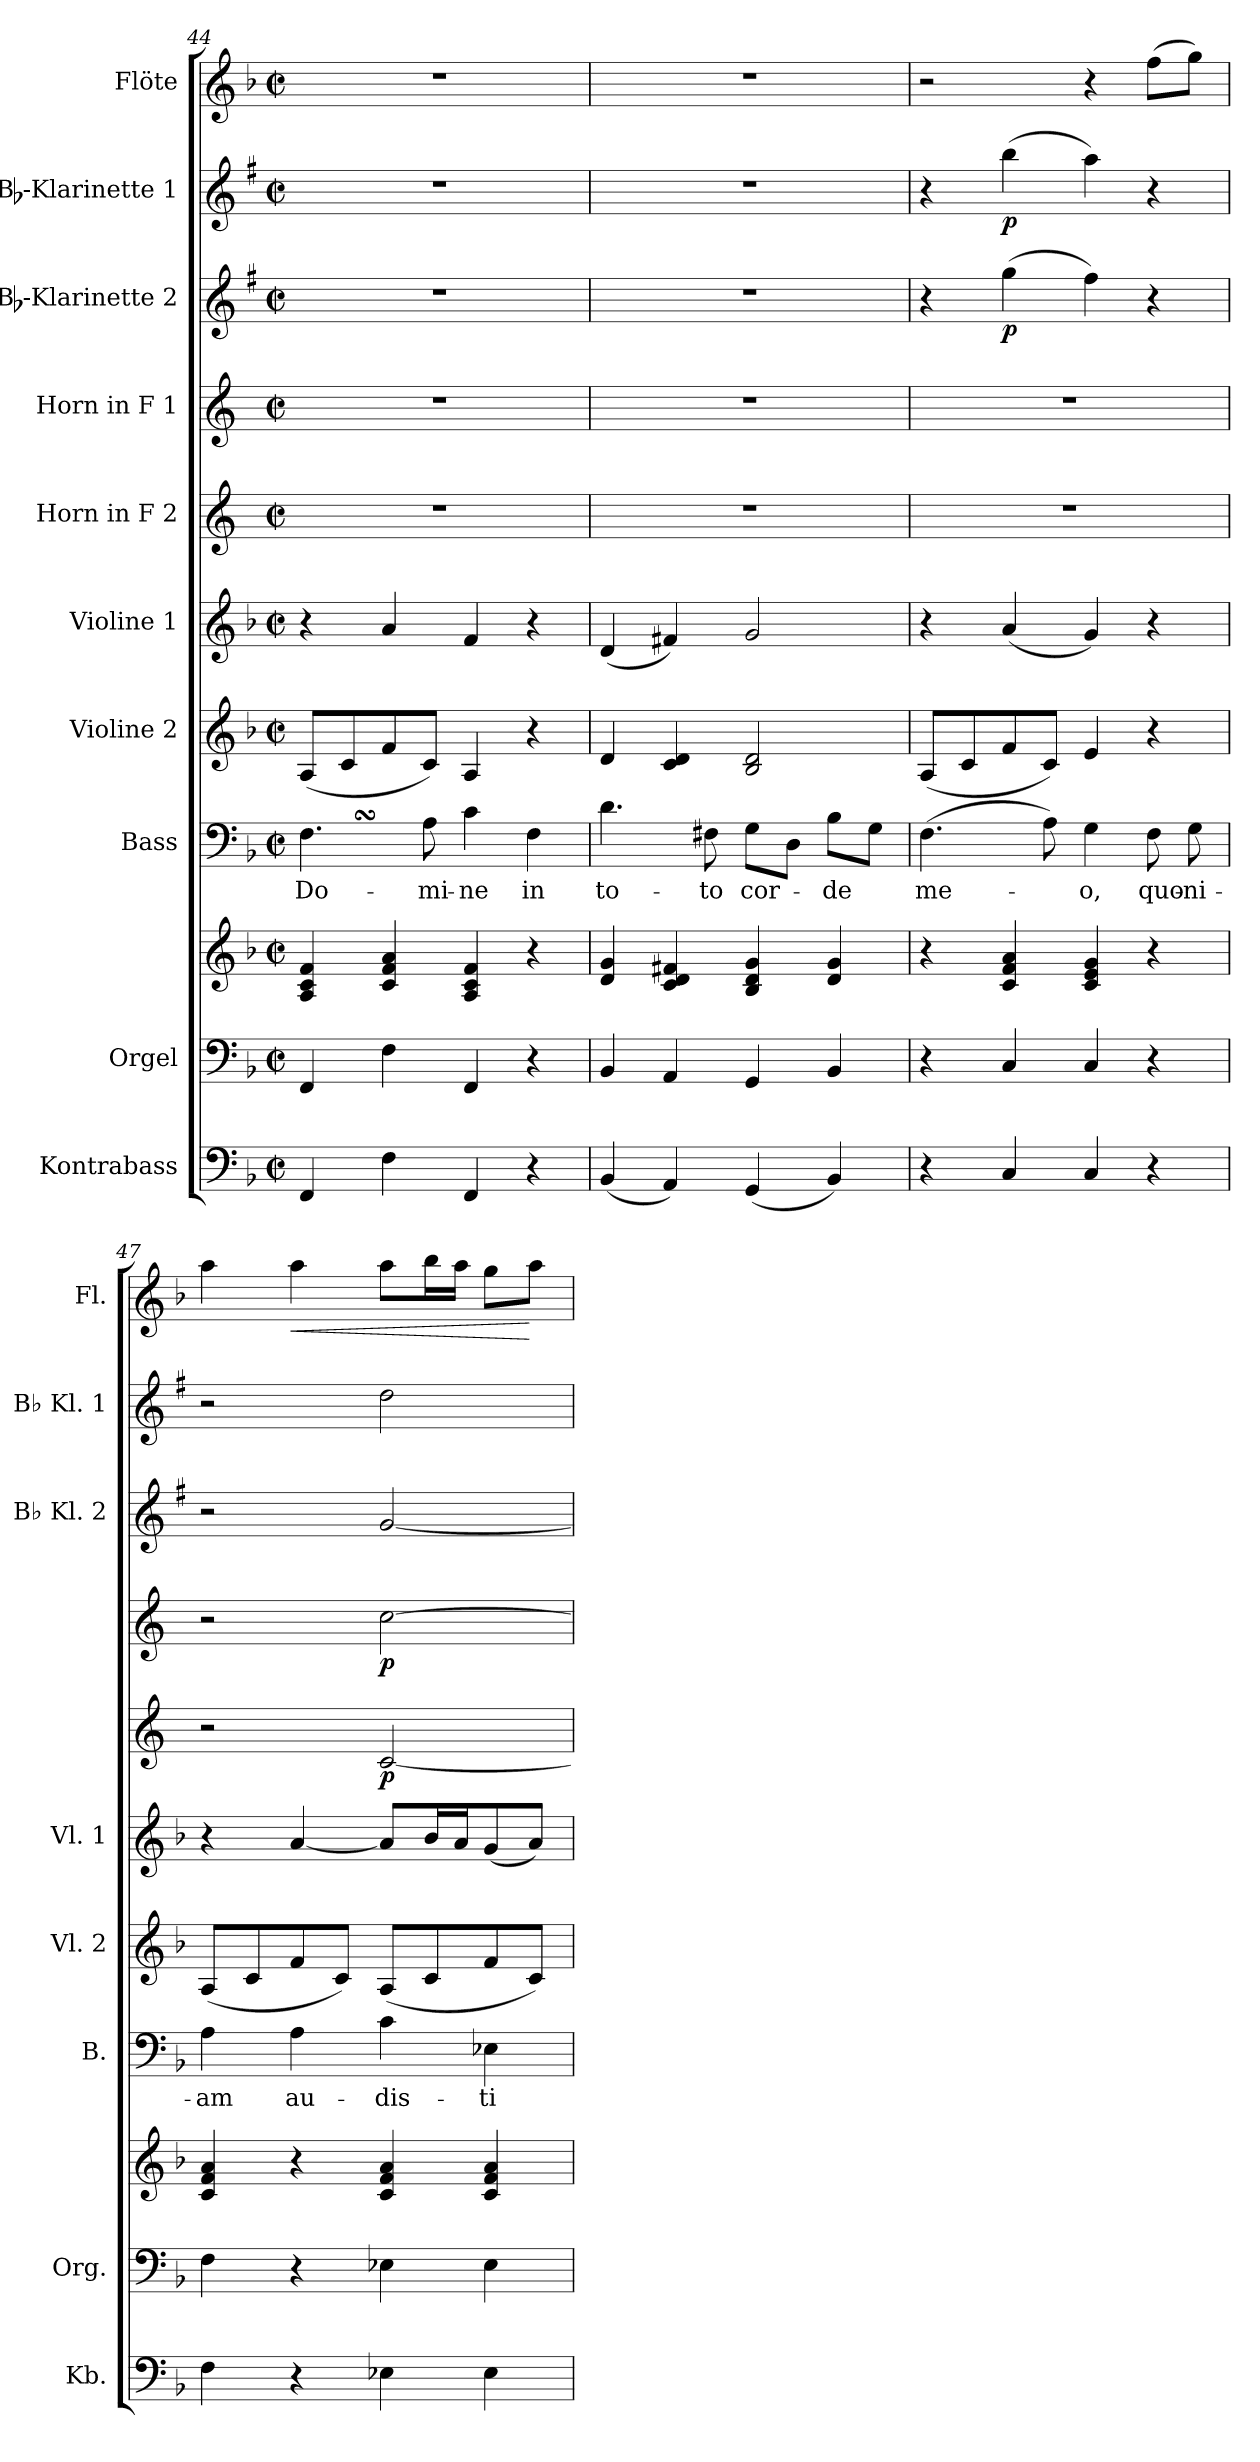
**kern	**kern	**kern	**kern	**text	**kern	**kern	**kern	**dynam	**kern	**dynam	**kern	**dynam	**kern	**dynam	**kern	**dynam
*part10	*part9	*part9	*part8	*part8	*part7	*part6	*part5	*part5	*part4	*part4	*part3	*part3	*part2	*part2	*part1	*part1
*staff11	*staff10	*staff9	*staff8	*staff8	*staff7	*staff6	*staff5	*staff5	*staff4	*staff4	*staff3	*staff3	*staff2	*staff2	*staff1	*staff1
*I"Kontrabass	*I"Orgel	*	*I"Bass	*	*I"Violine 2	*I"Violine 1	*I"Horn in F 2	*	*I"Horn in F 1	*	*I"Bb-Klarinette 2	*	*I"Bb-Klarinette 1	*	*I"Flöte	*
*I'Kb.	*I'Org.	*	*I'B.	*	*I'Vl. 2	*I'Vl. 1	*	*	*	*	*I'Bb Kl. 2	*	*I'Bb Kl. 1	*	*I'Fl.	*
*clefF4	*clefF4	*clefG2	*clefF4	*	*clefG2	*clefG2	*clefG2	*	*clefG2	*	*clefG2	*	*clefG2	*	*clefG2	*
*ITrd7c12	*	*	*	*	*	*	*ITrd4c7	*	*ITrd4c7	*	*ITrd1c2	*	*ITrd1c2	*	*	*
*k[b-]	*k[b-]	*k[b-]	*k[b-]	*	*k[b-]	*k[b-]	*k[b-]	*	*k[b-]	*	*k[b-]	*	*k[b-]	*	*k[b-]	*
*F:	*F:	*F:	*F:	*	*F:	*F:	*F:	*	*F:	*	*F:	*	*F:	*	*F:	*
*M2/2	*M2/2	*M2/2	*M2/2	*	*M2/2	*M2/2	*M2/2	*	*M2/2	*	*M2/2	*	*M2/2	*	*M2/2	*
*met(c|)	*met(c|)	*met(c|)	*met(c|)	*	*met(c|)	*met(c|)	*met(c|)	*	*met(c|)	*	*met(c|)	*	*met(c|)	*	*met(c|)	*
=44	=44	=44	=44	=44	=44	=44	=44	=44	=44	=44	=44	=44	=44	=44	=44	=44
!	!	!	!	!LO:LY:b	!	!	!	!	!	!	!	!	!	!	!	!
4FFF/	4FF/	4A/ 4c/ 4f/	4.FSSs\	Do-	(<8A/L	4r	1r	.	1r	.	1r	.	1r	.	1r	.
.	.	.	.	.	8c/	.	.	.	.	.	.	.	.	.	.	.
4FF\	4F\	4c/ 4f/ 4a/	.	.	8f/	4a/	.	.	.	.	.	.	.	.	.	.
!	!	!	!	!LO:LY:b	!	!	!	!	!	!	!	!	!	!	!	!
.	.	.	8A\	-mi-	8c/J)	.	.	.	.	.	.	.	.	.	.	.
!	!	!	!	!LO:LY:b	!	!	!	!	!	!	!	!	!	!	!	!
4FFF/	4FF/	4A/ 4c/ 4f/	4c\	-ne	4A/	4f/	.	.	.	.	.	.	.	.	.	.
!	!	!	!	!LO:LY:b	!	!	!	!	!	!	!	!	!	!	!	!
4r	4r	4r	4F\	in	4r	4r	.	.	.	.	.	.	.	.	.	.
=45	=45	=45	=45	=45	=45	=45	=45	=45	=45	=45	=45	=45	=45	=45	=45	=45
!	!	!	!	!LO:LY:b	!	!	!	!	!	!	!	!	!	!	!	!
(<4BBB-/	4BB-/	4d/ 4g/	4.d\	to-	4d/	(<4d/	1r	.	1r	.	1r	.	1r	.	1r	.
4AAA/)	4AA/	4c/ 4d/ 4f#X/	.	.	4c/ 4d/	4f#X/)	.	.	.	.	.	.	.	.	.	.
!	!	!	!	!LO:LY:b	!	!	!	!	!	!	!	!	!	!	!	!
.	.	.	8F#X\	-to	.	.	.	.	.	.	.	.	.	.	.	.
!	!	!	!	!LO:LY:b	!	!	!	!	!	!	!	!	!	!	!	!
(<4GGG/	4GG/	4B-/ 4d/ 4g/	8G\L	cor-	2B-/ 2d/	2g/	.	.	.	.	.	.	.	.	.	.
.	.	.	8D\J	.	.	.	.	.	.	.	.	.	.	.	.	.
!	!	!	!	!LO:LY:b	!	!	!	!	!	!	!	!	!	!	!	!
4BBB-/)	4BB-/	4d/ 4g/	8B-\L	-de	.	.	.	.	.	.	.	.	.	.	.	.
.	.	.	8G\J	.	.	.	.	.	.	.	.	.	.	.	.	.
=46	=46	=46	=46	=46	=46	=46	=46	=46	=46	=46	=46	=46	=46	=46	=46	=46
!	!	!	!	!LO:LY:b	!	!	!	!	!	!	!	!	!	!	!	!
4r	4r	4r	(>4.F\	me-	(<8A/L	4r	1r	.	1r	.	4r	.	4r	.	2r	.
.	.	.	.	.	8c/	.	.	.	.	.	.	.	.	.	.	.
!	!	!	!	!	!	!	!	!	!	!	!	!LO:DY:b	!	!LO:DY:b	!	!
4CC/	4C/	4c/ 4f/ 4a/	.	.	8f/	(<4a/	.	.	.	.	(>4ff\	p	(>4aa\	p	.	.
.	.	.	8A\)	.	8c/J)	.	.	.	.	.	.	.	.	.	.	.
!	!	!	!	!LO:LY:b	!	!	!	!	!	!	!	!	!	!	!	!
4CC/	4C/	4c/ 4e/ 4g/	4G\	-o,	4e/	4g/)	.	.	.	.	4ee\)	.	4gg\)	.	4r	.
!	!	!	!	!LO:LY:b	!	!	!	!	!	!	!	!	!	!	!	!
4r	4r	4r	8F\	quo-	4r	4r	.	.	.	.	4r	.	4r	.	(>8ff\L	.
!	!	!	!	!LO:LY:b	!	!	!	!	!	!	!	!	!	!	!	!
.	.	.	8G\	-ni-	.	.	.	.	.	.	.	.	.	.	8gg\J)	.
=47	=47	=47	=47	=47	=47	=47	=47	=47	=47	=47	=47	=47	=47	=47	=47	=47
!	!	!	!	!LO:LY:b	!	!	!	!	!	!	!	!	!	!	!	!
4FF\	4F\	4c/ 4f/ 4a/	4A\	-am	(<8A/L	4r	2r	.	2r	.	2r	.	2r	.	4aa\	.
.	.	.	.	.	8c/	.	.	.	.	.	.	.	.	.	.	.
!	!	!	!	!LO:LY:b	!	!	!	!	!	!	!	!	!	!	!	!LO:HP:b
4r	4r	4r	4A\	au-	8f/	[4a/	.	.	.	.	.	.	.	.	4aa\	<
.	.	.	.	.	8c/J)	.	.	.	.	.	.	.	.	.	.	.
!	!	!	!	!LO:LY:b	!	!	!	!LO:DY:b	!	!LO:DY:b	!	!	!	!	!	!
4EE-X\	4E-X\	4c/ 4f/ 4a/	4c\	-dis-	(<8A/L	8a/L]	[2F/	p	[2f\	p	[2f/	.	2cc\	.	8aa\L	.
.	.	.	.	.	8c/	16b-/L	.	.	.	.	.	.	.	.	16bb-\L	.
.	.	.	.	.	.	16a/J	.	.	.	.	.	.	.	.	16aa\JJ	.
!	!	!	!	!LO:LY:b	!	!	!	!	!	!	!	!	!	!	!	!
4EE-\	4E-\	4c/ 4f/ 4a/	4E-X\	-ti	8f/	(<8g/	.	.	.	.	.	.	.	.	8gg\L	.
.	.	.	.	.	8c/J)	8a/J)	.	.	.	.	.	.	.	.	8aa\J	[
=	=	=	=	=	=	=	=	=	=	=	=	=	=	=	=	=
*-	*-	*-	*-	*-	*-	*-	*-	*-	*-	*-	*-	*-	*-	*-	*-	*-
